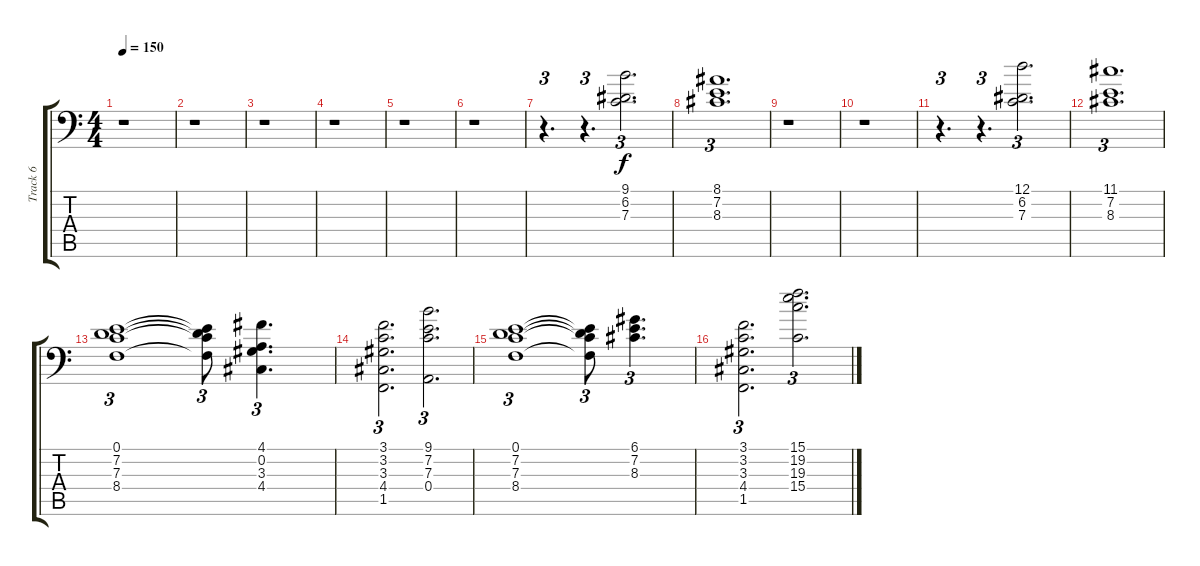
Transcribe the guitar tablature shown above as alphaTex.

\track ("Track 6" "Track 6") {instrument synthstrings2}
\staff {score tabs}
\tuning (D4 A3 F3 A2 E2 A1) {hide}
\ts (4 4)
\tempo 150
\clef f4
\ks c
r.1{dy f} |
r.1 |
r.1 |
r.1 |
r.1 |
r.1 |
r.4{d tu (3 2)} r.4{d tu (3 2)} (9.1 6.2 7.3).2{d tu (3 2)} |
(8.1 7.2 8.3).1{d tu (3 2)} |
r.1 |
r.1 |
r.4{d tu (3 2)} r.4{d tu (3 2)} (12.1 6.2 7.3).2{d tu (3 2)} |
(11.1 7.2 8.3).1{d tu (3 2)} |
(0.1 7.2 7.3 8.4).1{tu (3 2)} (0.1{t} 7.2{t} 7.3{t} 8.4{t}).8{tu (3 2)} (4.1 0.2 3.3 4.4).4{d tu (3 2)} |
(3.1 3.2 3.3 4.4 1.5).2{d tu (3 2)} (9.1 7.2 7.3 0.4).2{d tu (3 2)} |
(0.1 7.2 7.3 8.4).1{tu (3 2)} (0.1{t} 7.2{t} 7.3{t} 8.4{t}).8{tu (3 2)} (6.1 7.2 8.3).4{d tu (3 2)} |
(3.1 3.2 3.3 4.4 1.5).2{d tu (3 2)} (15.1 19.2 19.3 15.4).2{d tu (3 2)}
